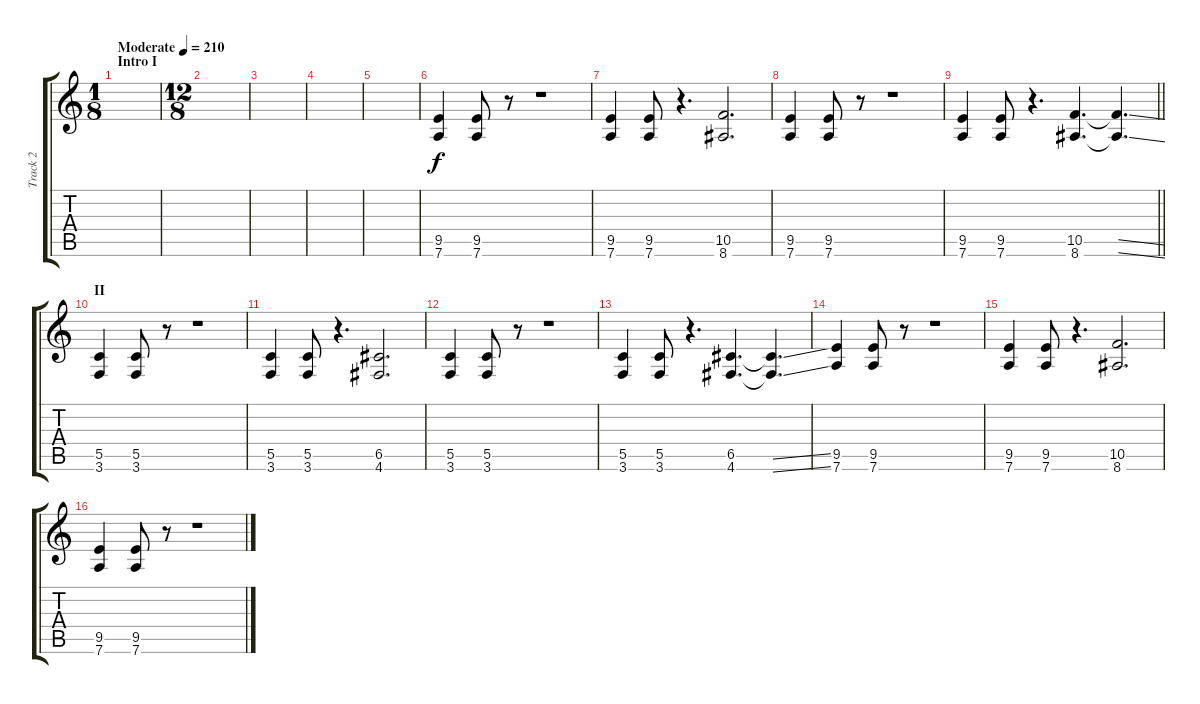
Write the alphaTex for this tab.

\track ("Track 2" "Track 2") {instrument distortionguitar}
\staff {score tabs}
\tuning (D4 A3 F3 C3 G2 D2) {hide}
\ts (1 8)
\section ("" "Intro I")
\tempo (210 "Moderate")
\clef g2
\ks c
|
\ts (12 8)
|
|
|
|
(9.5 7.6).4 (9.5 7.6).8 r.8 r.1 |
(9.5 7.6).4 (9.5 7.6).8 r.4{d} (10.5 8.6).2{d} |
(9.5 7.6).4 (9.5 7.6).8 r.8 r.1 |
\barLineRight lightlight
(9.5 7.6).4 (9.5 7.6).8 r.4{d} (10.5 8.6).4{d} (10.5{ss t} 8.6{ss t}).4{d} |
\section ("" "II")
(5.5 3.6).4 (5.5 3.6).8 r.8 r.1 |
(5.5 3.6).4 (5.5 3.6).8 r.4{d} (6.5 4.6).2{d} |
(5.5 3.6).4 (5.5 3.6).8 r.8 r.1 |
(5.5 3.6).4 (5.5 3.6).8 r.4{d} (6.5 4.6).4{d} (6.5{ss t} 4.6{ss t}).4{d} |
(9.5 7.6).4 (9.5 7.6).8 r.8 r.1 |
(9.5 7.6).4 (9.5 7.6).8 r.4{d} (10.5 8.6).2{d} |
(9.5 7.6).4 (9.5 7.6).8 r.8 r.1
